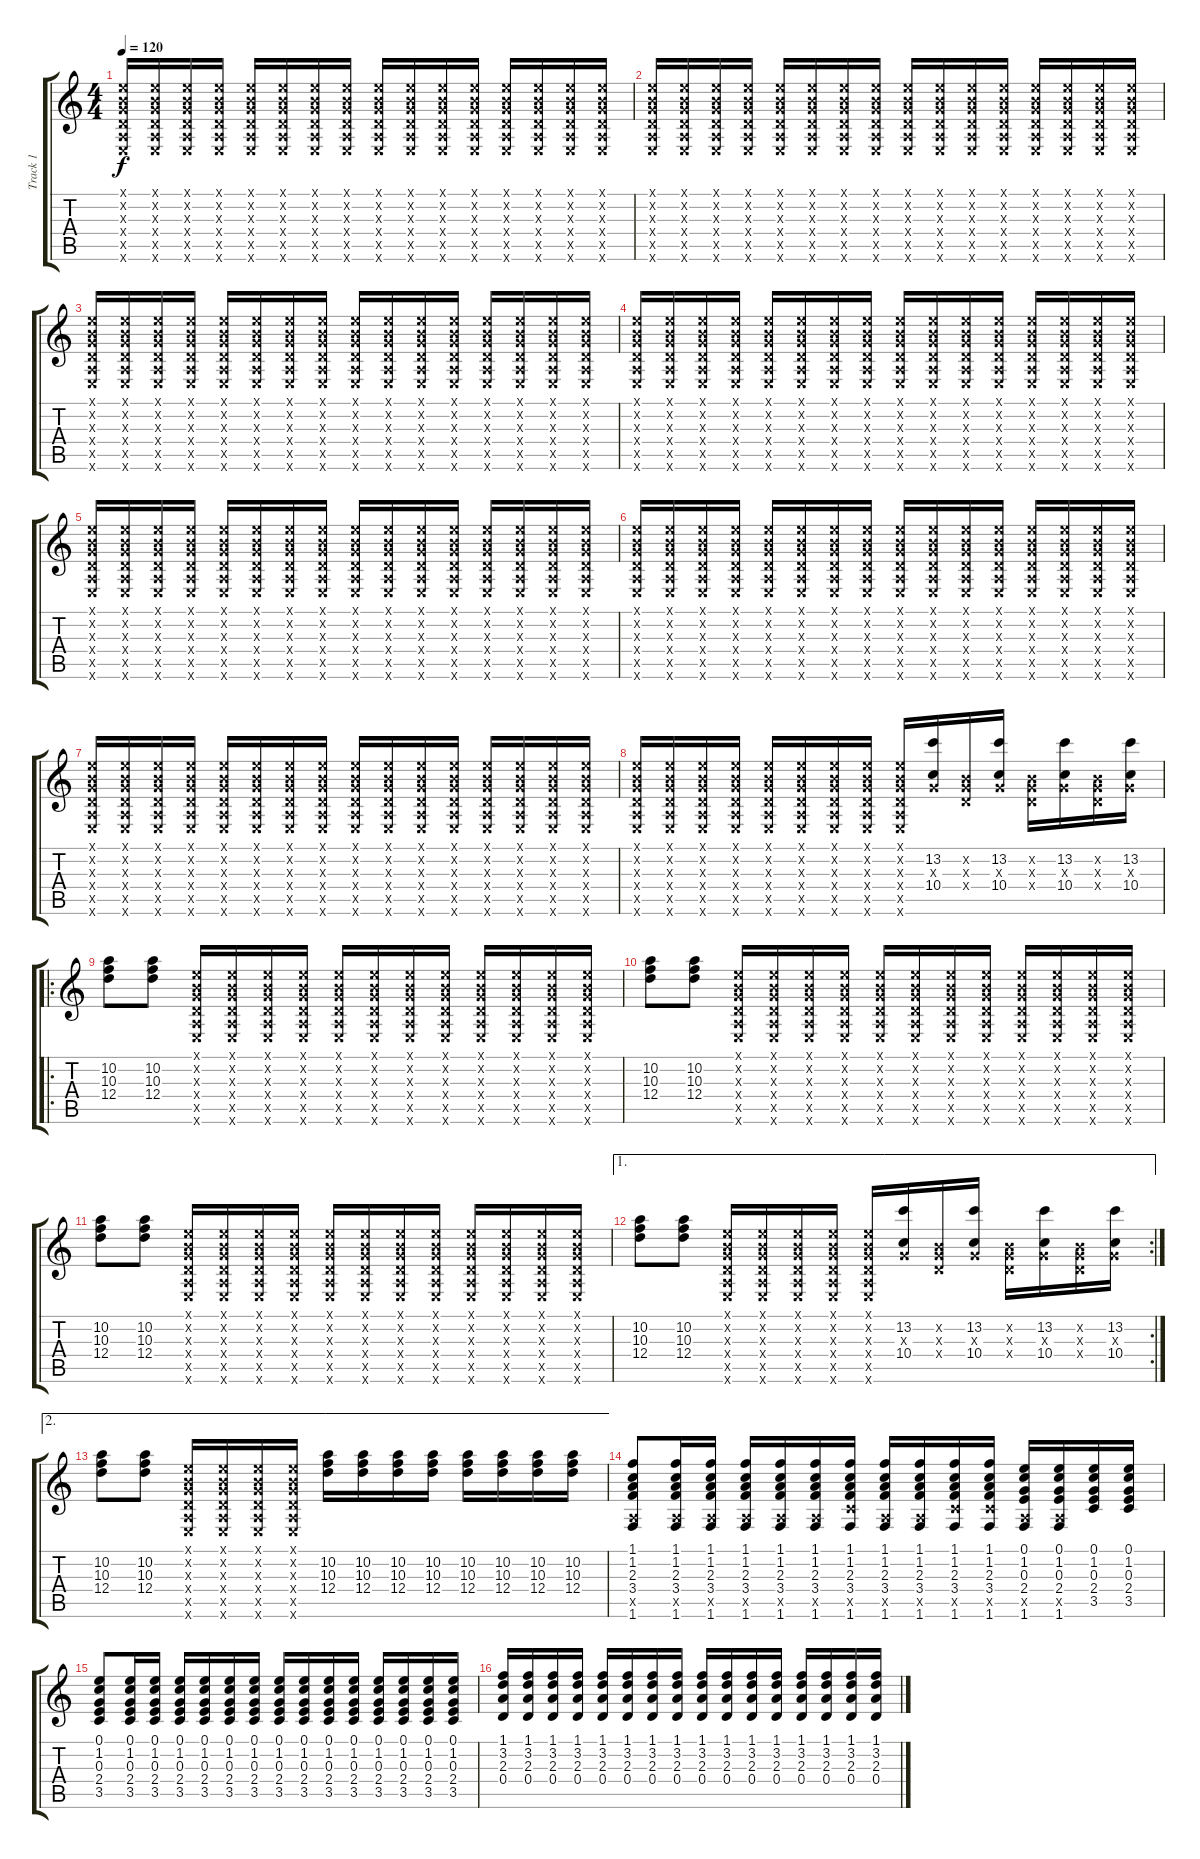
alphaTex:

\track ("Track 1" "Track 1") {instrument electricguitarclean}
\staff {score tabs}
\tuning (E4 B3 G3 D3 A2 E2) {hide}
\ts (4 4)
\tempo 120
\clef g2
\ks c
(0.1{x} 0.2{x} 0.3{x} 0.4{x} 0.5{x} 0.6{x}).16{dy f instrument distortionguitar} (0.1{x} 0.2{x} 0.3{x} 0.4{x} 0.5{x} 0.6{x}).16 (0.1{x} 0.2{x} 0.3{x} 0.4{x} 0.5{x} 0.6{x}).16 (0.1{x} 0.2{x} 0.3{x} 0.4{x} 0.5{x} 0.6{x}).16 (0.1{x} 0.2{x} 0.3{x} 0.4{x} 0.5{x} 0.6{x}).16 (0.1{x} 0.2{x} 0.3{x} 0.4{x} 0.5{x} 0.6{x}).16 (0.1{x} 0.2{x} 0.3{x} 0.4{x} 0.5{x} 0.6{x}).16 (0.1{x} 0.2{x} 0.3{x} 0.4{x} 0.5{x} 0.6{x}).16 (0.1{x} 0.2{x} 0.3{x} 0.4{x} 0.5{x} 0.6{x}).16 (0.1{x} 0.2{x} 0.3{x} 0.4{x} 0.5{x} 0.6{x}).16 (0.1{x} 0.2{x} 0.3{x} 0.4{x} 0.5{x} 0.6{x}).16 (0.1{x} 0.2{x} 0.3{x} 0.4{x} 0.5{x} 0.6{x}).16 (0.1{x} 0.2{x} 0.3{x} 0.4{x} 0.5{x} 0.6{x}).16 (0.1{x} 0.2{x} 0.3{x} 0.4{x} 0.5{x} 0.6{x}).16 (0.1{x} 0.2{x} 0.3{x} 0.4{x} 0.5{x} 0.6{x}).16 (0.1{x} 0.2{x} 0.3{x} 0.4{x} 0.5{x} 0.6{x}).16 |
(0.1{x} 0.2{x} 0.3{x} 0.4{x} 0.5{x} 0.6{x}).16{instrument distortionguitar} (0.1{x} 0.2{x} 0.3{x} 0.4{x} 0.5{x} 0.6{x}).16 (0.1{x} 0.2{x} 0.3{x} 0.4{x} 0.5{x} 0.6{x}).16 (0.1{x} 0.2{x} 0.3{x} 0.4{x} 0.5{x} 0.6{x}).16 (0.1{x} 0.2{x} 0.3{x} 0.4{x} 0.5{x} 0.6{x}).16 (0.1{x} 0.2{x} 0.3{x} 0.4{x} 0.5{x} 0.6{x}).16 (0.1{x} 0.2{x} 0.3{x} 0.4{x} 0.5{x} 0.6{x}).16 (0.1{x} 0.2{x} 0.3{x} 0.4{x} 0.5{x} 0.6{x}).16 (0.1{x} 0.2{x} 0.3{x} 0.4{x} 0.5{x} 0.6{x}).16 (0.1{x} 0.2{x} 0.3{x} 0.4{x} 0.5{x} 0.6{x}).16 (0.1{x} 0.2{x} 0.3{x} 0.4{x} 0.5{x} 0.6{x}).16 (0.1{x} 0.2{x} 0.3{x} 0.4{x} 0.5{x} 0.6{x}).16 (0.1{x} 0.2{x} 0.3{x} 0.4{x} 0.5{x} 0.6{x}).16 (0.1{x} 0.2{x} 0.3{x} 0.4{x} 0.5{x} 0.6{x}).16 (0.1{x} 0.2{x} 0.3{x} 0.4{x} 0.5{x} 0.6{x}).16 (0.1{x} 0.2{x} 0.3{x} 0.4{x} 0.5{x} 0.6{x}).16 |
(0.1{x} 0.2{x} 0.3{x} 0.4{x} 0.5{x} 0.6{x}).16{instrument distortionguitar} (0.1{x} 0.2{x} 0.3{x} 0.4{x} 0.5{x} 0.6{x}).16 (0.1{x} 0.2{x} 0.3{x} 0.4{x} 0.5{x} 0.6{x}).16 (0.1{x} 0.2{x} 0.3{x} 0.4{x} 0.5{x} 0.6{x}).16 (0.1{x} 0.2{x} 0.3{x} 0.4{x} 0.5{x} 0.6{x}).16 (0.1{x} 0.2{x} 0.3{x} 0.4{x} 0.5{x} 0.6{x}).16 (0.1{x} 0.2{x} 0.3{x} 0.4{x} 0.5{x} 0.6{x}).16 (0.1{x} 0.2{x} 0.3{x} 0.4{x} 0.5{x} 0.6{x}).16 (0.1{x} 0.2{x} 0.3{x} 0.4{x} 0.5{x} 0.6{x}).16 (0.1{x} 0.2{x} 0.3{x} 0.4{x} 0.5{x} 0.6{x}).16 (0.1{x} 0.2{x} 0.3{x} 0.4{x} 0.5{x} 0.6{x}).16 (0.1{x} 0.2{x} 0.3{x} 0.4{x} 0.5{x} 0.6{x}).16 (0.1{x} 0.2{x} 0.3{x} 0.4{x} 0.5{x} 0.6{x}).16 (0.1{x} 0.2{x} 0.3{x} 0.4{x} 0.5{x} 0.6{x}).16 (0.1{x} 0.2{x} 0.3{x} 0.4{x} 0.5{x} 0.6{x}).16 (0.1{x} 0.2{x} 0.3{x} 0.4{x} 0.5{x} 0.6{x}).16 |
(0.1{x} 0.2{x} 0.3{x} 0.4{x} 0.5{x} 0.6{x}).16{instrument distortionguitar} (0.1{x} 0.2{x} 0.3{x} 0.4{x} 0.5{x} 0.6{x}).16 (0.1{x} 0.2{x} 0.3{x} 0.4{x} 0.5{x} 0.6{x}).16 (0.1{x} 0.2{x} 0.3{x} 0.4{x} 0.5{x} 0.6{x}).16 (0.1{x} 0.2{x} 0.3{x} 0.4{x} 0.5{x} 0.6{x}).16 (0.1{x} 0.2{x} 0.3{x} 0.4{x} 0.5{x} 0.6{x}).16 (0.1{x} 0.2{x} 0.3{x} 0.4{x} 0.5{x} 0.6{x}).16 (0.1{x} 0.2{x} 0.3{x} 0.4{x} 0.5{x} 0.6{x}).16 (0.1{x} 0.2{x} 0.3{x} 0.4{x} 0.5{x} 0.6{x}).16 (0.1{x} 0.2{x} 0.3{x} 0.4{x} 0.5{x} 0.6{x}).16 (0.1{x} 0.2{x} 0.3{x} 0.4{x} 0.5{x} 0.6{x}).16 (0.1{x} 0.2{x} 0.3{x} 0.4{x} 0.5{x} 0.6{x}).16 (0.1{x} 0.2{x} 0.3{x} 0.4{x} 0.5{x} 0.6{x}).16 (0.1{x} 0.2{x} 0.3{x} 0.4{x} 0.5{x} 0.6{x}).16 (0.1{x} 0.2{x} 0.3{x} 0.4{x} 0.5{x} 0.6{x}).16 (0.1{x} 0.2{x} 0.3{x} 0.4{x} 0.5{x} 0.6{x}).16 |
(0.1{x} 0.2{x} 0.3{x} 0.4{x} 0.5{x} 0.6{x}).16{instrument distortionguitar} (0.1{x} 0.2{x} 0.3{x} 0.4{x} 0.5{x} 0.6{x}).16 (0.1{x} 0.2{x} 0.3{x} 0.4{x} 0.5{x} 0.6{x}).16 (0.1{x} 0.2{x} 0.3{x} 0.4{x} 0.5{x} 0.6{x}).16 (0.1{x} 0.2{x} 0.3{x} 0.4{x} 0.5{x} 0.6{x}).16 (0.1{x} 0.2{x} 0.3{x} 0.4{x} 0.5{x} 0.6{x}).16 (0.1{x} 0.2{x} 0.3{x} 0.4{x} 0.5{x} 0.6{x}).16 (0.1{x} 0.2{x} 0.3{x} 0.4{x} 0.5{x} 0.6{x}).16 (0.1{x} 0.2{x} 0.3{x} 0.4{x} 0.5{x} 0.6{x}).16 (0.1{x} 0.2{x} 0.3{x} 0.4{x} 0.5{x} 0.6{x}).16 (0.1{x} 0.2{x} 0.3{x} 0.4{x} 0.5{x} 0.6{x}).16 (0.1{x} 0.2{x} 0.3{x} 0.4{x} 0.5{x} 0.6{x}).16 (0.1{x} 0.2{x} 0.3{x} 0.4{x} 0.5{x} 0.6{x}).16 (0.1{x} 0.2{x} 0.3{x} 0.4{x} 0.5{x} 0.6{x}).16 (0.1{x} 0.2{x} 0.3{x} 0.4{x} 0.5{x} 0.6{x}).16 (0.1{x} 0.2{x} 0.3{x} 0.4{x} 0.5{x} 0.6{x}).16 |
(0.1{x} 0.2{x} 0.3{x} 0.4{x} 0.5{x} 0.6{x}).16{instrument distortionguitar} (0.1{x} 0.2{x} 0.3{x} 0.4{x} 0.5{x} 0.6{x}).16 (0.1{x} 0.2{x} 0.3{x} 0.4{x} 0.5{x} 0.6{x}).16 (0.1{x} 0.2{x} 0.3{x} 0.4{x} 0.5{x} 0.6{x}).16 (0.1{x} 0.2{x} 0.3{x} 0.4{x} 0.5{x} 0.6{x}).16 (0.1{x} 0.2{x} 0.3{x} 0.4{x} 0.5{x} 0.6{x}).16 (0.1{x} 0.2{x} 0.3{x} 0.4{x} 0.5{x} 0.6{x}).16 (0.1{x} 0.2{x} 0.3{x} 0.4{x} 0.5{x} 0.6{x}).16 (0.1{x} 0.2{x} 0.3{x} 0.4{x} 0.5{x} 0.6{x}).16 (0.1{x} 0.2{x} 0.3{x} 0.4{x} 0.5{x} 0.6{x}).16 (0.1{x} 0.2{x} 0.3{x} 0.4{x} 0.5{x} 0.6{x}).16 (0.1{x} 0.2{x} 0.3{x} 0.4{x} 0.5{x} 0.6{x}).16 (0.1{x} 0.2{x} 0.3{x} 0.4{x} 0.5{x} 0.6{x}).16 (0.1{x} 0.2{x} 0.3{x} 0.4{x} 0.5{x} 0.6{x}).16 (0.1{x} 0.2{x} 0.3{x} 0.4{x} 0.5{x} 0.6{x}).16 (0.1{x} 0.2{x} 0.3{x} 0.4{x} 0.5{x} 0.6{x}).16 |
(0.1{x} 0.2{x} 0.3{x} 0.4{x} 0.5{x} 0.6{x}).16{instrument distortionguitar} (0.1{x} 0.2{x} 0.3{x} 0.4{x} 0.5{x} 0.6{x}).16 (0.1{x} 0.2{x} 0.3{x} 0.4{x} 0.5{x} 0.6{x}).16 (0.1{x} 0.2{x} 0.3{x} 0.4{x} 0.5{x} 0.6{x}).16 (0.1{x} 0.2{x} 0.3{x} 0.4{x} 0.5{x} 0.6{x}).16 (0.1{x} 0.2{x} 0.3{x} 0.4{x} 0.5{x} 0.6{x}).16 (0.1{x} 0.2{x} 0.3{x} 0.4{x} 0.5{x} 0.6{x}).16 (0.1{x} 0.2{x} 0.3{x} 0.4{x} 0.5{x} 0.6{x}).16 (0.1{x} 0.2{x} 0.3{x} 0.4{x} 0.5{x} 0.6{x}).16 (0.1{x} 0.2{x} 0.3{x} 0.4{x} 0.5{x} 0.6{x}).16 (0.1{x} 0.2{x} 0.3{x} 0.4{x} 0.5{x} 0.6{x}).16 (0.1{x} 0.2{x} 0.3{x} 0.4{x} 0.5{x} 0.6{x}).16 (0.1{x} 0.2{x} 0.3{x} 0.4{x} 0.5{x} 0.6{x}).16 (0.1{x} 0.2{x} 0.3{x} 0.4{x} 0.5{x} 0.6{x}).16 (0.1{x} 0.2{x} 0.3{x} 0.4{x} 0.5{x} 0.6{x}).16 (0.1{x} 0.2{x} 0.3{x} 0.4{x} 0.5{x} 0.6{x}).16 |
(0.1{x} 0.2{x} 0.3{x} 0.4{x} 0.5{x} 0.6{x}).16{instrument distortionguitar} (0.1{x} 0.2{x} 0.3{x} 0.4{x} 0.5{x} 0.6{x}).16 (0.1{x} 0.2{x} 0.3{x} 0.4{x} 0.5{x} 0.6{x}).16 (0.1{x} 0.2{x} 0.3{x} 0.4{x} 0.5{x} 0.6{x}).16 (0.1{x} 0.2{x} 0.3{x} 0.4{x} 0.5{x} 0.6{x}).16 (0.1{x} 0.2{x} 0.3{x} 0.4{x} 0.5{x} 0.6{x}).16 (0.1{x} 0.2{x} 0.3{x} 0.4{x} 0.5{x} 0.6{x}).16 (0.1{x} 0.2{x} 0.3{x} 0.4{x} 0.5{x} 0.6{x}).16 (0.1{x} 0.2{x} 0.3{x} 0.4{x} 0.5{x} 0.6{x}).16 (13.2 0.3{x} 10.4).16 (0.2{x} 0.3{x} 0.4{x}).16 (13.2 0.3{x} 10.4).16 (0.2{x} 0.3{x} 0.4{x}).16 (13.2 0.3{x} 10.4).16 (0.2{x} 0.3{x} 0.4{x}).16 (13.2 0.3{x} 10.4).16 |
\ro
(10.2 10.3 12.4).8 (10.2 10.3 12.4).8 (0.1{x} 0.2{x} 0.3{x} 0.4{x} 0.5{x} 0.6{x}).16 (0.1{x} 0.2{x} 0.3{x} 0.4{x} 0.5{x} 0.6{x}).16 (0.1{x} 0.2{x} 0.3{x} 0.4{x} 0.5{x} 0.6{x}).16 (0.1{x} 0.2{x} 0.3{x} 0.4{x} 0.5{x} 0.6{x}).16 (0.1{x} 0.2{x} 0.3{x} 0.4{x} 0.5{x} 0.6{x}).16 (0.1{x} 0.2{x} 0.3{x} 0.4{x} 0.5{x} 0.6{x}).16 (0.1{x} 0.2{x} 0.3{x} 0.4{x} 0.5{x} 0.6{x}).16 (0.1{x} 0.2{x} 0.3{x} 0.4{x} 0.5{x} 0.6{x}).16 (0.1{x} 0.2{x} 0.3{x} 0.4{x} 0.5{x} 0.6{x}).16 (0.1{x} 0.2{x} 0.3{x} 0.4{x} 0.5{x} 0.6{x}).16 (0.1{x} 0.2{x} 0.3{x} 0.4{x} 0.5{x} 0.6{x}).16 (0.1{x} 0.2{x} 0.3{x} 0.4{x} 0.5{x} 0.6{x}).16 |
(10.2 10.3 12.4).8 (10.2 10.3 12.4).8 (0.1{x} 0.2{x} 0.3{x} 0.4{x} 0.5{x} 0.6{x}).16 (0.1{x} 0.2{x} 0.3{x} 0.4{x} 0.5{x} 0.6{x}).16 (0.1{x} 0.2{x} 0.3{x} 0.4{x} 0.5{x} 0.6{x}).16 (0.1{x} 0.2{x} 0.3{x} 0.4{x} 0.5{x} 0.6{x}).16 (0.1{x} 0.2{x} 0.3{x} 0.4{x} 0.5{x} 0.6{x}).16 (0.1{x} 0.2{x} 0.3{x} 0.4{x} 0.5{x} 0.6{x}).16 (0.1{x} 0.2{x} 0.3{x} 0.4{x} 0.5{x} 0.6{x}).16 (0.1{x} 0.2{x} 0.3{x} 0.4{x} 0.5{x} 0.6{x}).16 (0.1{x} 0.2{x} 0.3{x} 0.4{x} 0.5{x} 0.6{x}).16 (0.1{x} 0.2{x} 0.3{x} 0.4{x} 0.5{x} 0.6{x}).16 (0.1{x} 0.2{x} 0.3{x} 0.4{x} 0.5{x} 0.6{x}).16 (0.1{x} 0.2{x} 0.3{x} 0.4{x} 0.5{x} 0.6{x}).16 |
(10.2 10.3 12.4).8 (10.2 10.3 12.4).8 (0.1{x} 0.2{x} 0.3{x} 0.4{x} 0.5{x} 0.6{x}).16 (0.1{x} 0.2{x} 0.3{x} 0.4{x} 0.5{x} 0.6{x}).16 (0.1{x} 0.2{x} 0.3{x} 0.4{x} 0.5{x} 0.6{x}).16 (0.1{x} 0.2{x} 0.3{x} 0.4{x} 0.5{x} 0.6{x}).16 (0.1{x} 0.2{x} 0.3{x} 0.4{x} 0.5{x} 0.6{x}).16 (0.1{x} 0.2{x} 0.3{x} 0.4{x} 0.5{x} 0.6{x}).16 (0.1{x} 0.2{x} 0.3{x} 0.4{x} 0.5{x} 0.6{x}).16 (0.1{x} 0.2{x} 0.3{x} 0.4{x} 0.5{x} 0.6{x}).16 (0.1{x} 0.2{x} 0.3{x} 0.4{x} 0.5{x} 0.6{x}).16 (0.1{x} 0.2{x} 0.3{x} 0.4{x} 0.5{x} 0.6{x}).16 (0.1{x} 0.2{x} 0.3{x} 0.4{x} 0.5{x} 0.6{x}).16 (0.1{x} 0.2{x} 0.3{x} 0.4{x} 0.5{x} 0.6{x}).16 |
\ae 1
\rc 2
(10.2 10.3 12.4).8{instrument distortionguitar} (10.2 10.3 12.4).8 (0.1{x} 0.2{x} 0.3{x} 0.4{x} 0.5{x} 0.6{x}).16 (0.1{x} 0.2{x} 0.3{x} 0.4{x} 0.5{x} 0.6{x}).16 (0.1{x} 0.2{x} 0.3{x} 0.4{x} 0.5{x} 0.6{x}).16 (0.1{x} 0.2{x} 0.3{x} 0.4{x} 0.5{x} 0.6{x}).16 (0.1{x} 0.2{x} 0.3{x} 0.4{x} 0.5{x} 0.6{x}).16 (13.2 0.3{x} 10.4).16 (0.2{x} 0.3{x} 0.4{x}).16 (13.2 0.3{x} 10.4).16 (0.2{x} 0.3{x} 0.4{x}).16 (13.2 0.3{x} 10.4).16 (0.2{x} 0.3{x} 0.4{x}).16 (13.2 0.3{x} 10.4).16 |
\ae 2
(10.2 10.3 12.4).8 (10.2 10.3 12.4).8 (0.1{x} 0.2{x} 0.3{x} 0.4{x} 0.5{x} 0.6{x}).16 (0.1{x} 0.2{x} 0.3{x} 0.4{x} 0.5{x} 0.6{x}).16 (0.1{x} 0.2{x} 0.3{x} 0.4{x} 0.5{x} 0.6{x}).16 (0.1{x} 0.2{x} 0.3{x} 0.4{x} 0.5{x} 0.6{x}).16 (10.2 10.3 12.4).16 (10.2 10.3 12.4).16 (10.2 10.3 12.4).16 (10.2 10.3 12.4).16 (10.2 10.3 12.4).16 (10.2 10.3 12.4).16 (10.2 10.3 12.4).16 (10.2 10.3 12.4).16 |
(1.1 1.2 2.3 3.4 0.5{x} 1.6).8 (1.1 1.2 2.3 3.4 0.5{x} 1.6).16 (1.1 1.2 2.3 3.4 0.5{x} 1.6).16 (1.1 1.2 2.3 3.4 0.5{x} 1.6).16 (1.1 1.2 2.3 3.4 0.5{x} 1.6).16 (1.1 1.2 2.3 3.4 0.5{x} 1.6).16 (1.1 1.2 2.3 3.4 3.5{x} 1.6).16 (1.1 1.2 2.3 3.4 0.5{x} 1.6).16 (1.1 1.2 2.3 3.4 0.5{x} 1.6).16 (1.1 1.2 2.3 3.4 3.5{x} 1.6).16 (1.1 1.2 2.3 3.4 3.5{x} 1.6).16 (0.1 1.2 0.3 2.4 0.5{x} 1.6).16 (0.1 1.2 0.3 2.4 0.5{x} 1.6).16 (0.1 1.2 0.3 2.4 3.5).16 (0.1 1.2 0.3 2.4 3.5).16 |
(0.1 1.2 0.3 2.4 3.5).8 (0.1 1.2 0.3 2.4 3.5).16 (0.1 1.2 0.3 2.4 3.5).16 (0.1 1.2 0.3 2.4 3.5).16 (0.1 1.2 0.3 2.4 3.5).16 (0.1 1.2 0.3 2.4 3.5).16 (0.1 1.2 0.3 2.4 3.5).16 (0.1 1.2 0.3 2.4 3.5).16 (0.1 1.2 0.3 2.4 3.5).16 (0.1 1.2 0.3 2.4 3.5).16 (0.1 1.2 0.3 2.4 3.5).16 (0.1 1.2 0.3 2.4 3.5).16 (0.1 1.2 0.3 2.4 3.5).16 (0.1 1.2 0.3 2.4 3.5).16 (0.1 1.2 0.3 2.4 3.5).16 |
(1.1 3.2 2.3 0.4).16 (1.1 3.2 2.3 0.4).16 (1.1 3.2 2.3 0.4).16 (1.1 3.2 2.3 0.4).16 (1.1 3.2 2.3 0.4).16 (1.1 3.2 2.3 0.4).16 (1.1 3.2 2.3 0.4).16 (1.1 3.2 2.3 0.4).16 (1.1 3.2 2.3 0.4).16 (1.1 3.2 2.3 0.4).16 (1.1 3.2 2.3 0.4).16 (1.1 3.2 2.3 0.4).16 (1.1 3.2 2.3 0.4).16 (1.1 3.2 2.3 0.4).16 (1.1 3.2 2.3 0.4).16 (1.1 3.2 2.3 0.4).16
